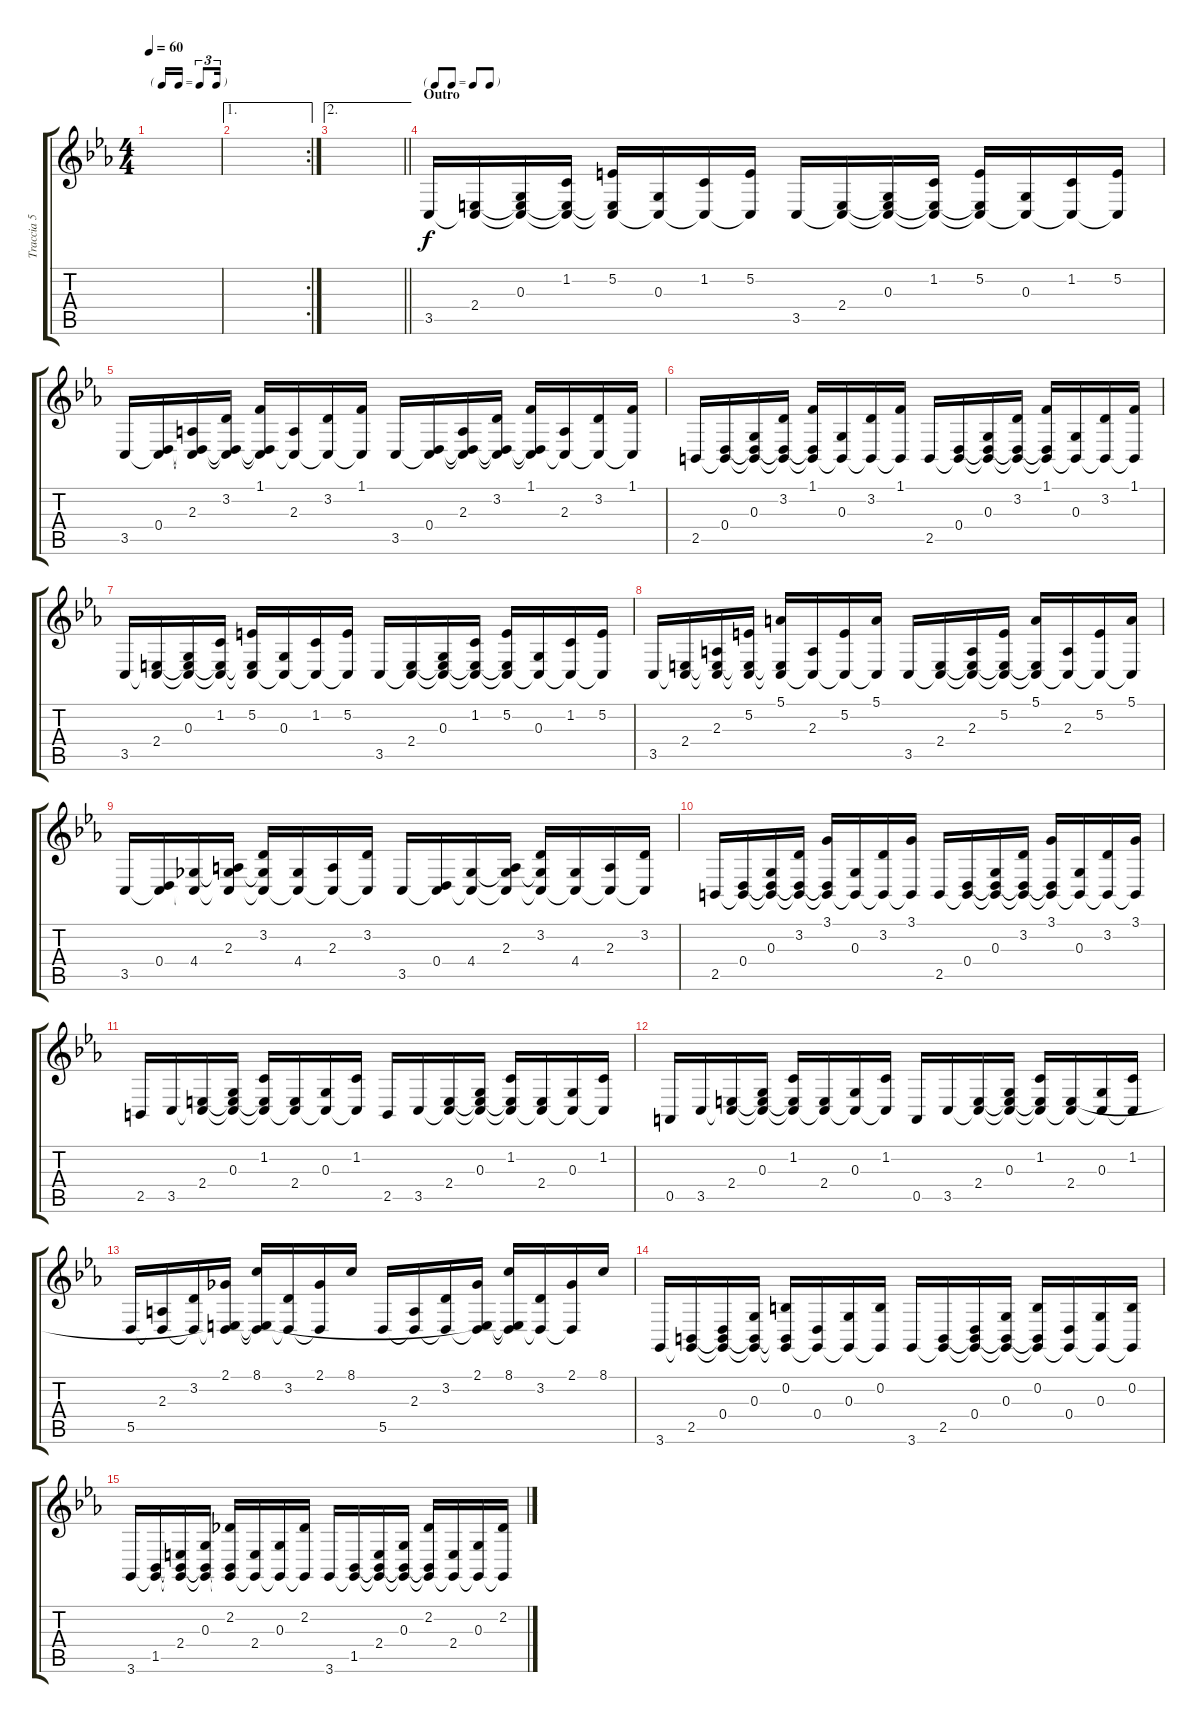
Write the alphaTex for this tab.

\track ("Traccia 5" "Traccia 5") {instrument electricgrandpiano}
\staff {score tabs}
\tuning (E4 B3 G3 D3 A2 E2) {hide}
\ts (4 4)
\tf triplet16th
\tempo 60
\clef g2
\ks cminor
|
\ae 1
\rc 2
|
\ae 2
\barLineRight lightlight
|
\tf none
\section ("" "Outro")
\ks eb
3.5.16 (2.4 3.5{t}).16 (0.3 2.4{t} 3.5{t}).16 (1.2 2.4{t} 3.5{t}).16 (5.2 2.4{t} 3.5{t}).16 (0.3 3.5{t}).16 (1.2 3.5{t}).16 (5.2 3.5{t}).16 3.5.16 (2.4 3.5{t}).16 (0.3 2.4{t} 3.5{t}).16 (1.2 2.4{t} 3.5{t}).16 (5.2 2.4{t} 3.5{t}).16 (0.3 3.5{t}).16 (1.2 3.5{t}).16 (5.2 3.5{t}).16 |
\ks cminor
3.5.16 (0.4 3.5{t}).16 (2.3 0.4{t} 3.5{t}).16 (3.2 0.4{t} 3.5{t}).16 (1.1 0.4{t} 3.5{t}).16 (2.3 3.5{t}).16 (3.2 3.5{t}).16 (1.1 3.5{t}).16 3.5.16 (0.4 3.5{t}).16 (2.3 0.4{t} 3.5{t}).16 (3.2 0.4{t} 3.5{t}).16 (1.1 0.4{t} 3.5{t}).16 (2.3 3.5{t}).16 (3.2 3.5{t}).16 (1.1 3.5{t}).16 |
2.5.16 (0.4 2.5{t}).16 (0.3 0.4{t} 2.5{t}).16 (3.2 0.4{t} 2.5{t}).16 (1.1 0.4{t} 2.5{t}).16 (0.3 2.5{t}).16 (3.2 2.5{t}).16 (1.1 2.5{t}).16 2.5.16 (0.4 2.5{t}).16 (0.3 0.4{t} 2.5{t}).16 (3.2 0.4{t} 2.5{t}).16 (1.1 0.4{t} 2.5{t}).16 (0.3 2.5{t}).16 (3.2 2.5{t}).16 (1.1 2.5{t}).16 |
3.5.16 (2.4 3.5{t}).16 (0.3 2.4{t} 3.5{t}).16 (1.2 2.4{t} 3.5{t}).16 (5.2 2.4{t} 3.5{t}).16 (0.3 3.5{t}).16 (1.2 3.5{t}).16 (5.2 3.5{t}).16 3.5.16 (2.4 3.5{t}).16 (0.3 2.4{t} 3.5{t}).16 (1.2 2.4{t} 3.5{t}).16 (5.2 2.4{t} 3.5{t}).16 (0.3 3.5{t}).16 (1.2 3.5{t}).16 (5.2 3.5{t}).16 |
3.5.16 (2.4 3.5{t}).16 (2.3 2.4{t} 3.5{t}).16 (5.2 2.4{t} 3.5{t}).16 (5.1 2.4{t} 3.5{t}).16 (2.3 3.5{t}).16 (5.2 3.5{t}).16 (5.1 3.5{t}).16 3.5.16 (2.4 3.5{t}).16 (2.3 2.4{t} 3.5{t}).16 (5.2 2.4{t} 3.5{t}).16 (5.1 2.4{t} 3.5{t}).16 (2.3 3.5{t}).16 (5.2 3.5{t}).16 (5.1 3.5{t}).16 |
3.5.16 (0.4 3.5{t}).16 (4.4 3.5{t}).16 (2.3 4.4{t} 3.5{t}).16 (3.2 4.4{t} 3.5{t}).16 (4.4 3.5{t}).16 (2.3 3.5{t}).16 (3.2 3.5{t}).16 3.5.16 (0.4 3.5{t}).16 (4.4 3.5{t}).16 (2.3 4.4{t} 3.5{t}).16 (3.2 4.4{t} 3.5{t}).16 (4.4 3.5{t}).16 (2.3 3.5{t}).16 (3.2 3.5{t}).16 |
2.5.16 (0.4 2.5{t}).16 (0.3 0.4{t} 2.5{t}).16 (3.2 0.4{t} 2.5{t}).16 (3.1 0.4{t} 2.5{t}).16 (0.3 2.5{t}).16 (3.2 2.5{t}).16 (3.1 2.5{t}).16 2.5.16 (0.4 2.5{t}).16 (0.3 0.4{t} 2.5{t}).16 (3.2 0.4{t} 2.5{t}).16 (3.1 0.4{t} 2.5{t}).16 (0.3 2.5{t}).16 (3.2 2.5{t}).16 (3.1 2.5{t}).16 |
2.5.16 3.5.16 (2.4 3.5{t}).16 (0.3 2.4{t} 3.5{t}).16 (1.2 2.4{t} 3.5{t}).16 (2.4 3.5{t}).16 (0.3 3.5{t}).16 (1.2 3.5{t}).16 2.5.16 3.5.16 (2.4 3.5{t}).16 (0.3 2.4{t} 3.5{t}).16 (1.2 2.4{t} 3.5{t}).16 (2.4 3.5{t}).16 (0.3 3.5{t}).16 (1.2 3.5{t}).16 |
0.5.16 3.5.16 (2.4 3.5{t}).16 (0.3 2.4{t} 3.5{t}).16 (1.2 2.4{t} 3.5{t}).16 (2.4 3.5{t}).16 (0.3 3.5{t}).16 (1.2 3.5{t}).16 0.5.16 3.5.16 (2.4 3.5{t}).16 (0.3 2.4{t} 3.5{t}).16 (1.2 2.4{t} 3.5{t}).16 (2.4 3.5{t}).16 (0.3 3.5{t}).16 (1.2 3.5{t}).16 |
5.5.16 (2.3 5.5{t}).16 (3.2 5.5{t}).16 (2.1 2.4{t} 5.5{t}).16 (8.1 2.4{t} 5.5{t}).16 (3.2 5.5{t}).16 (2.1 5.5{t}).16 8.1.16 5.5.16 (2.3 5.5{t}).16 (3.2 5.5{t}).16 (2.1 2.4{t} 5.5{t}).16 (8.1 2.4{t} 5.5{t}).16 (3.2 5.5{t}).16 (2.1 5.5{t}).16 8.1.16 |
3.6.16 (2.5 3.6{t}).16 (0.4 2.5{t} 3.6{t}).16 (0.3 2.5{t} 3.6{t}).16 (0.2 2.5{t} 3.6{t}).16 (0.4 3.6{t}).16 (0.3 3.6{t}).16 (0.2 3.6{t}).16 3.6.16 (2.5 3.6{t}).16 (0.4 2.5{t} 3.6{t}).16 (0.3 2.5{t} 3.6{t}).16 (0.2 2.5{t} 3.6{t}).16 (0.4 3.6{t}).16 (0.3 3.6{t}).16 (0.2 3.6{t}).16 |
3.6.16 (1.5 3.6{t}).16 (2.4 1.5{t} 3.6{t}).16 (0.3 1.5{t} 3.6{t}).16 (2.2 1.5{t} 3.6{t}).16 (2.4 3.6{t}).16 (0.3 3.6{t}).16 (2.2 3.6{t}).16 3.6.16 (1.5 3.6{t}).16 (2.4 1.5{t} 3.6{t}).16 (0.3 1.5{t} 3.6{t}).16 (2.2 1.5{t} 3.6{t}).16 (2.4 3.6{t}).16 (0.3 3.6{t}).16 (2.2 3.6{t}).16
